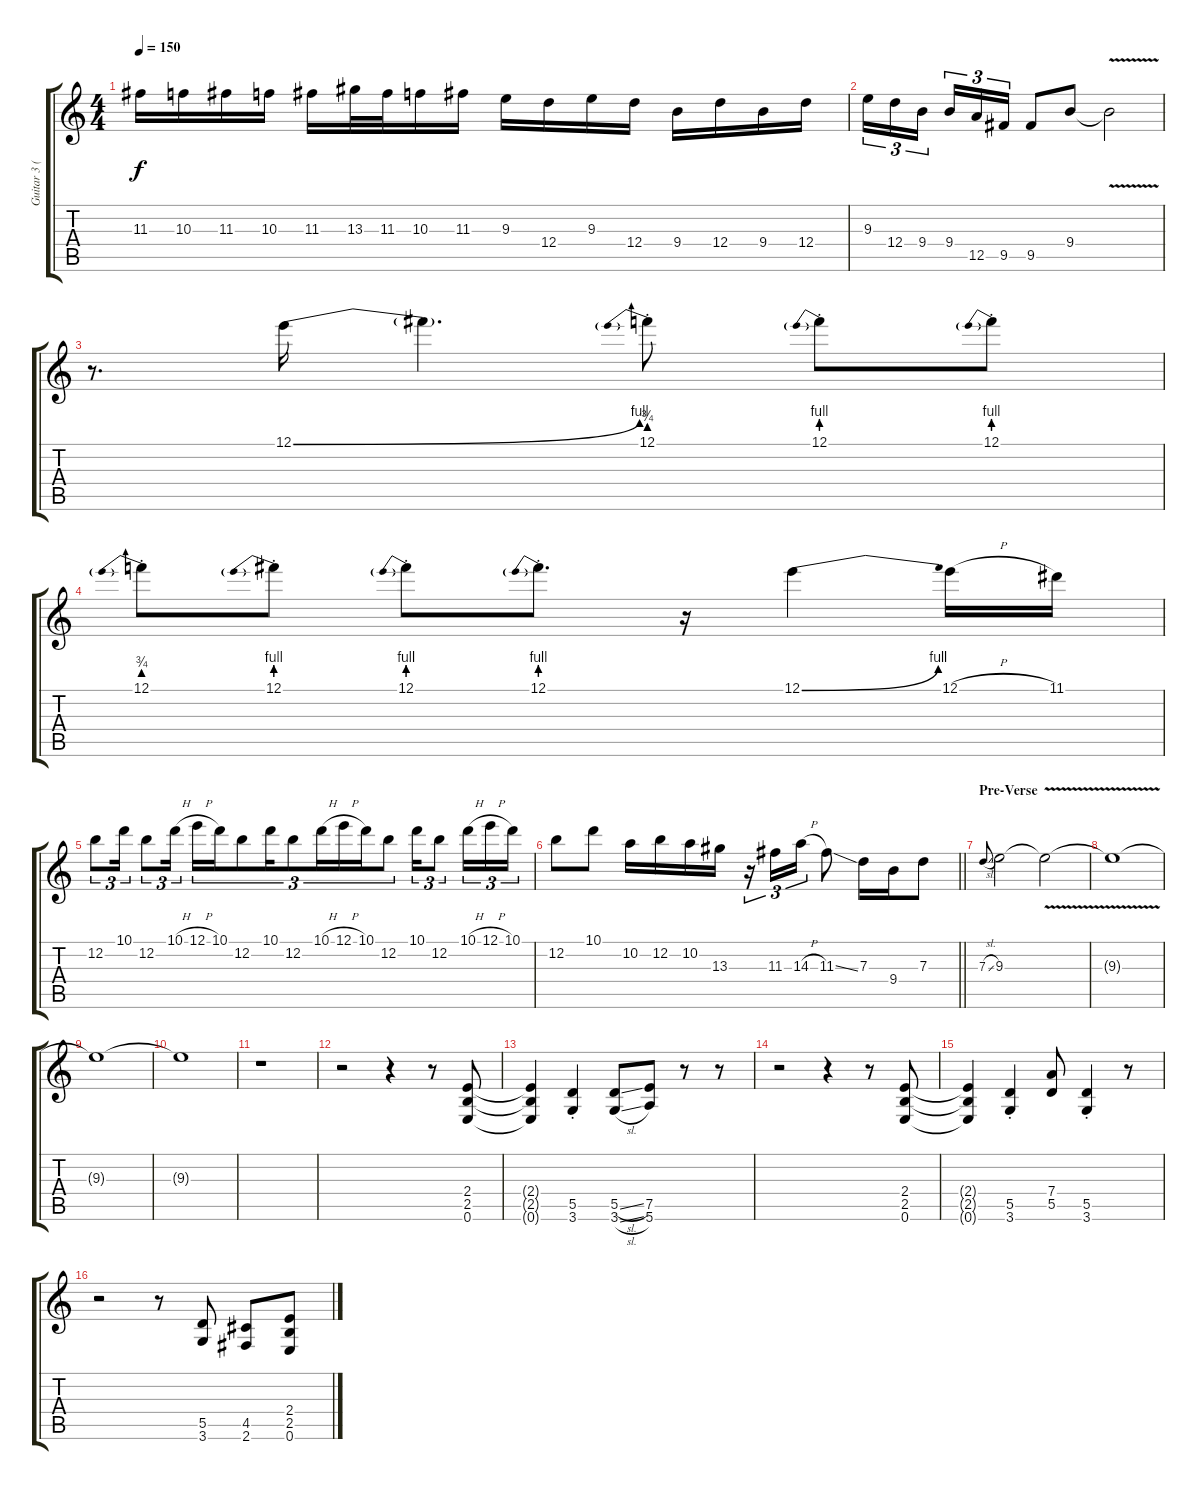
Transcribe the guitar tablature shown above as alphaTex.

\track ("Guitar 3 (Gers)" "Guitar 3 (") {instrument distortionguitar}
\staff {score tabs}
\tuning (E4 B3 G3 D3 A2 E2) {hide}
\ts (4 4)
\tempo 150
\clef g2
\ks c
11.3.16{dy f} 10.3.16 11.3.16 10.3.16 11.3.16 13.3.32 11.3.32 10.3.16 11.3.16 9.3.16 12.4.16 9.3.16 12.4.16 9.4.16 12.4.16 9.4.16 12.4.16 |
9.3.16{tu (3 2)} 12.4.16{tu (3 2)} 9.4.16{tu (3 2) beam splitsecondary} 9.4.16{tu (3 2)} 12.5.16{tu (3 2)} 9.5.16{tu (3 2)} 9.5.8 9.4.8 9.4{v t}.2 |
r.8{d} 12.1{be (bend 0 0 60 4)}.16 12.1{t}.4{d} 12.1{be (prebend 0 3 60 3) st}.8 12.1{be (prebend 0 4 60 4) st}.8 12.1{be (prebend 0 4 60 4) st}.8 |
12.1{be (prebend 0 3 60 3) st}.8 12.1{be (prebend 0 4 60 4) st}.8 12.1{be (prebend 0 4 60 4) st}.8 12.1{be (prebend 0 4 60 4) st}.8{d} r.16 12.1{be (bend 0 0 60 4)}.4 12.1{h}.16 11.1.16 |
12.2.8{tu (3 2)} 10.1.16{tu (3 2)} 12.2.8{tu (3 2)} 10.1{h}.16{tu (3 2)} 12.1{h}.16{tu (3 2)} 10.1.16{tu (3 2)} 12.2.8{tu (3 2)} 10.1.16{tu (3 2)} 12.2.8{tu (3 2)} 10.1{h}.16{tu (3 2)} 12.1{h}.16{tu (3 2)} 10.1.16{tu (3 2)} 12.2.8{tu (3 2)} 10.1.16{tu (3 2)} 12.2.8{tu (3 2)} 10.1{h}.16{tu (3 2)} 12.1{h}.16{tu (3 2)} 10.1.16{tu (3 2)} |
\barLineRight lightlight
12.2.8 10.1.8 10.2.16 12.2.16 10.2.16 13.3.16 r.16{tu (3 2)} 11.3.16{tu (3 2)} 14.3{h}.16{tu (3 2)} 11.3{ss}.8 7.3.16 9.4.16 7.3.8 |
\section ("" "Pre-Verse")
7.3{sl}.8{gr onbeat} 9.3.2 9.3{v t}.2 |
9.3{t}.1 |
9.3{t}.1{volume 0} |
9.3{t}.1 |
r.1 |
r.2 r.4 r.8 (2.4 2.5 0.6).8{volume 13} |
(2.4{t} 2.5{t} 0.6{t}).4 (5.5{st} 3.6{st}).4 (5.5{sl} 3.6{sl}).8 (7.5 5.6).8 r.8 r.8 |
r.2 r.4 r.8 (2.4 2.5 0.6).8 |
(2.4{t} 2.5{t} 0.6{t}).4 (5.5{st} 3.6{st}).4 (7.4 5.5).8 (5.5{st} 3.6{st}).4 r.8 |
r.2 r.8 (5.5 3.6).8 (4.5 2.6).8 (2.4 2.5 0.6).8
